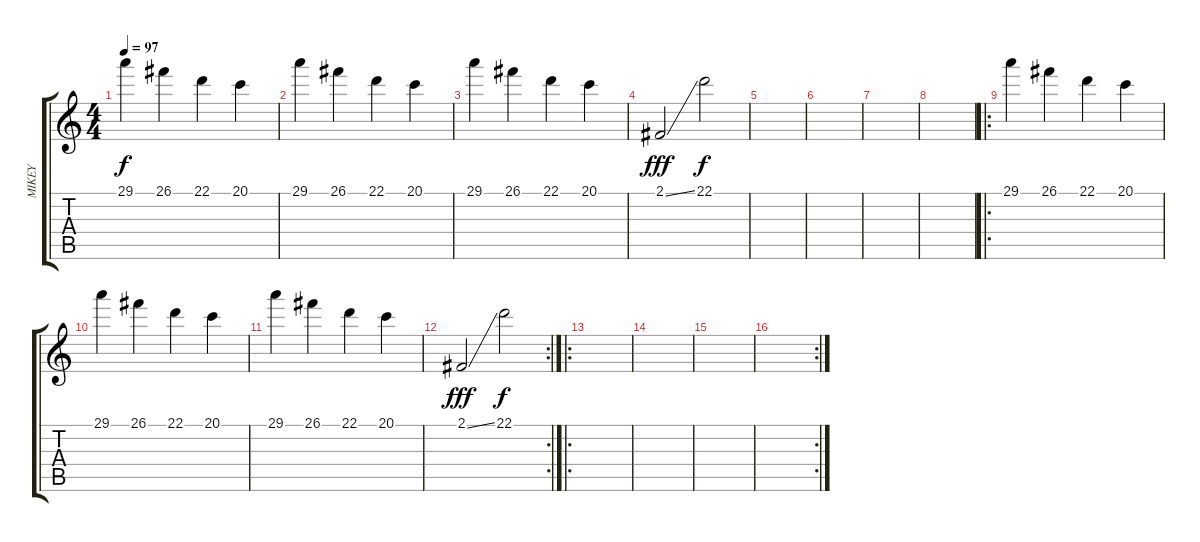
\track ("MIKEY" "MIKEY") {instrument musicbox}
\staff {score tabs}
\tuning (E4 B3 G3 D3 A2 E2) {hide}
\ts (4 4)
\tempo 97
\clef g2
\ks c
29.1.4{dy f} 26.1.4 22.1.4 20.1.4 |
29.1.4 26.1.4 22.1.4 20.1.4 |
29.1.4 26.1.4 22.1.4 20.1.4 |
2.1{ss}.2{dy fff} 22.1.2{dy f} |
|
|
|
|
\ro
29.1.4 26.1.4 22.1.4 20.1.4 |
29.1.4 26.1.4 22.1.4 20.1.4 |
29.1.4 26.1.4 22.1.4 20.1.4 |
\rc 2
2.1{ss}.2{dy fff} 22.1.2{dy f} |
\ro
|
|
|
\rc 2
